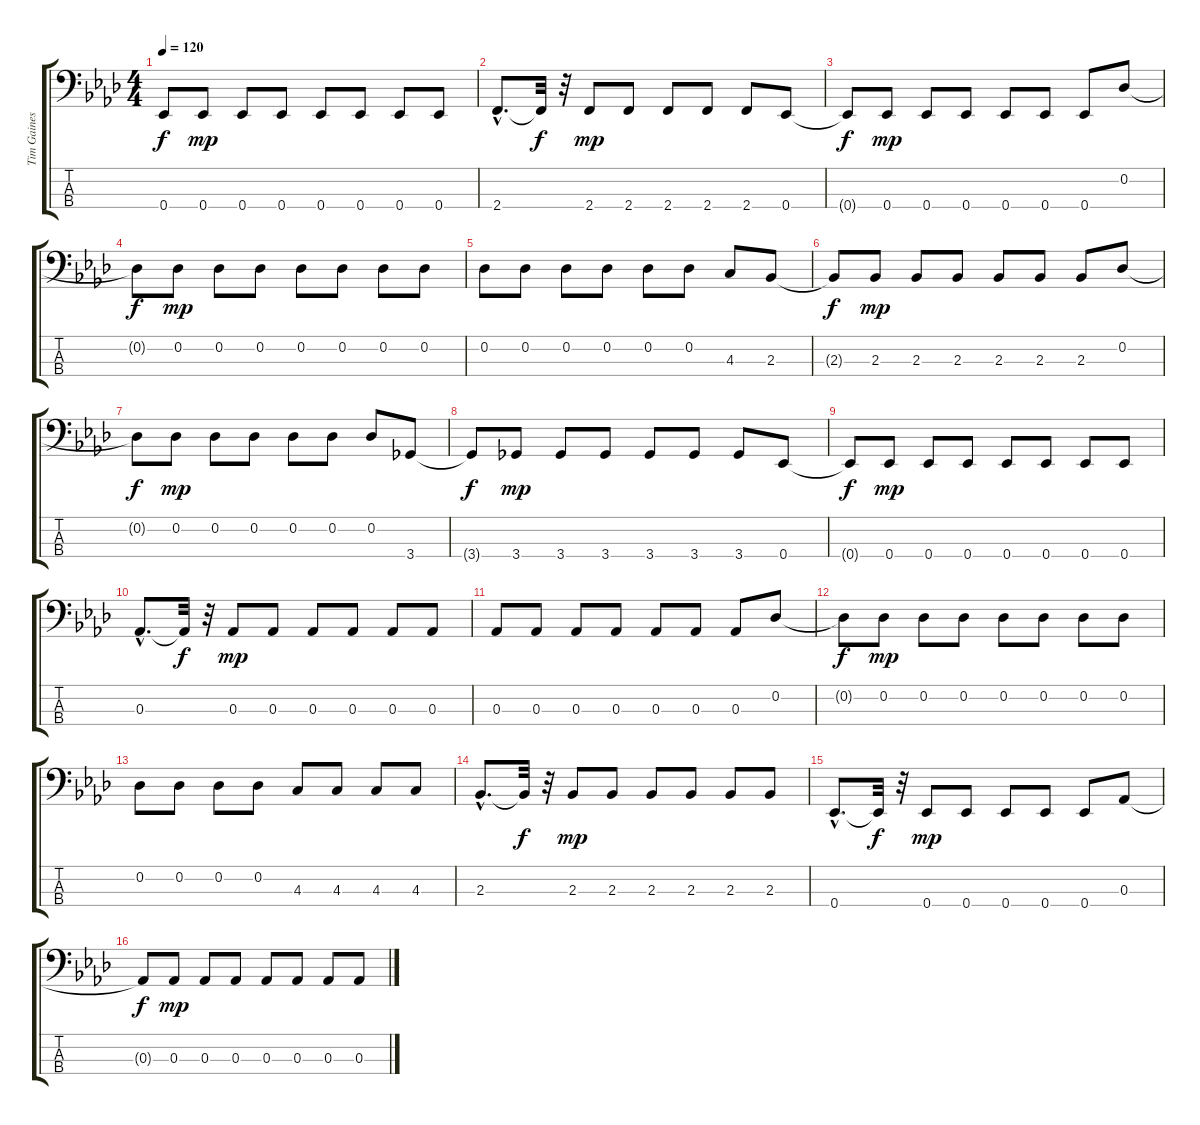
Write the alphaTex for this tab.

\track ("Tim Gaines" "Tim Gaines") {instrument electricbassfinger}
\staff {score tabs}
\tuning (Gb2 Db2 Ab1 Eb1) {hide}
\ts (4 4)
\tempo 120
\clef f4
\ks ab
0.4{t}.8{dy f} 0.4.8{dy mp} 0.4.8 0.4.8 0.4.8 0.4.8 0.4.8 0.4.8 |
2.4{hac}.8{d} 2.4{t}.32{dy f} r.32 2.4.8{dy mp} 2.4.8 2.4.8 2.4.8 2.4.8 0.4.8 |
0.4{t}.8{dy f} 0.4.8{dy mp} 0.4.8 0.4.8 0.4.8 0.4.8 0.4.8 0.2.8 |
0.2{t}.8{dy f} 0.2.8{dy mp} 0.2.8 0.2.8 0.2.8 0.2.8 0.2.8 0.2.8 |
0.2.8 0.2.8 0.2.8 0.2.8 0.2.8 0.2.8 4.3.8 2.3.8 |
2.3{t}.8{dy f} 2.3.8{dy mp} 2.3.8 2.3.8 2.3.8 2.3.8 2.3.8 0.2.8 |
0.2{t}.8{dy f} 0.2.8{dy mp} 0.2.8 0.2.8 0.2.8 0.2.8 0.2.8 3.4.8 |
3.4{t}.8{dy f} 3.4.8{dy mp} 3.4.8 3.4.8 3.4.8 3.4.8 3.4.8 0.4.8 |
0.4{t}.8{dy f} 0.4.8{dy mp} 0.4.8 0.4.8 0.4.8 0.4.8 0.4.8 0.4.8 |
0.3{hac}.8{d} 0.3{t}.32{dy f} r.32 0.3.8{dy mp} 0.3.8 0.3.8 0.3.8 0.3.8 0.3.8 |
0.3.8 0.3.8 0.3.8 0.3.8 0.3.8 0.3.8 0.3.8 0.2.8 |
0.2{t}.8{dy f} 0.2.8{dy mp} 0.2.8 0.2.8 0.2.8 0.2.8 0.2.8 0.2.8 |
0.2.8 0.2.8 0.2.8 0.2.8 4.3.8 4.3.8 4.3.8 4.3.8 |
2.3{hac}.8{d} 2.3{t}.32{dy f} r.32 2.3.8{dy mp} 2.3.8 2.3.8 2.3.8 2.3.8 2.3.8 |
0.4{hac}.8{d} 0.4{t}.32{dy f} r.32 0.4.8{dy mp} 0.4.8 0.4.8 0.4.8 0.4.8 0.3.8 |
0.3{t}.8{dy f} 0.3.8{dy mp} 0.3.8 0.3.8 0.3.8 0.3.8 0.3.8 0.3.8
